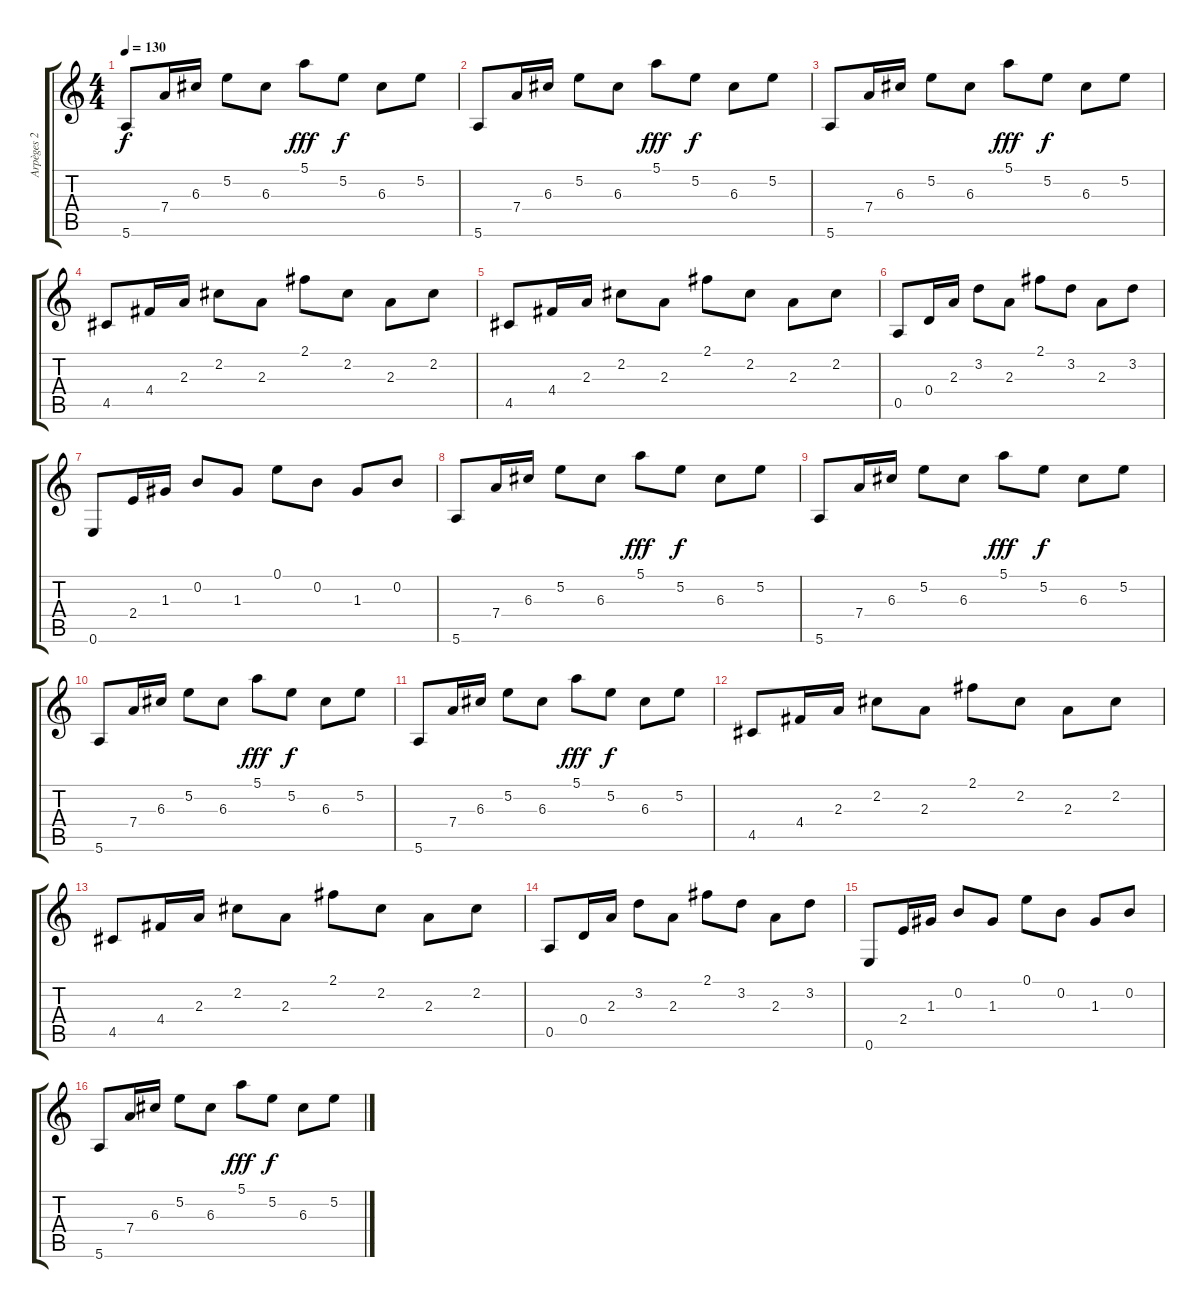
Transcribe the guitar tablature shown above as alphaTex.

\track ("Arpèges 2" "Arpèges 2") {instrument acousticguitarsteel}
\staff {score tabs}
\tuning (E4 B3 G3 D3 A2 E2) {hide}
\ts (4 4)
\tempo 130
\clef g2
\ks c
5.6.8{dy f} 7.4.16 6.3.16 5.2.8 6.3.8 5.1.8{dy fff} 5.2.8{dy f} 6.3.8 5.2.8 |
5.6.8 7.4.16 6.3.16 5.2.8 6.3.8 5.1.8{dy fff} 5.2.8{dy f} 6.3.8 5.2.8 |
5.6.8 7.4.16 6.3.16 5.2.8 6.3.8 5.1.8{dy fff} 5.2.8{dy f} 6.3.8 5.2.8 |
4.5.8 4.4.16 2.3.16 2.2.8 2.3.8 2.1.8 2.2.8 2.3.8 2.2.8 |
4.5.8 4.4.16 2.3.16 2.2.8 2.3.8 2.1.8 2.2.8 2.3.8 2.2.8 |
0.5.8 0.4.16 2.3.16 3.2.8 2.3.8 2.1.8 3.2.8 2.3.8 3.2.8 |
0.6.8 2.4.16 1.3.16 0.2.8 1.3.8 0.1.8 0.2.8 1.3.8 0.2.8 |
5.6.8 7.4.16 6.3.16 5.2.8 6.3.8 5.1.8{dy fff} 5.2.8{dy f} 6.3.8 5.2.8 |
5.6.8 7.4.16 6.3.16 5.2.8 6.3.8 5.1.8{dy fff} 5.2.8{dy f} 6.3.8 5.2.8 |
5.6.8 7.4.16 6.3.16 5.2.8 6.3.8 5.1.8{dy fff} 5.2.8{dy f} 6.3.8 5.2.8 |
5.6.8 7.4.16 6.3.16 5.2.8 6.3.8 5.1.8{dy fff} 5.2.8{dy f} 6.3.8 5.2.8 |
4.5.8 4.4.16 2.3.16 2.2.8 2.3.8 2.1.8 2.2.8 2.3.8 2.2.8 |
4.5.8 4.4.16 2.3.16 2.2.8 2.3.8 2.1.8 2.2.8 2.3.8 2.2.8 |
0.5.8 0.4.16 2.3.16 3.2.8 2.3.8 2.1.8 3.2.8 2.3.8 3.2.8 |
0.6.8 2.4.16 1.3.16 0.2.8 1.3.8 0.1.8 0.2.8 1.3.8 0.2.8 |
5.6.8 7.4.16 6.3.16 5.2.8 6.3.8 5.1.8{dy fff} 5.2.8{dy f} 6.3.8 5.2.8
